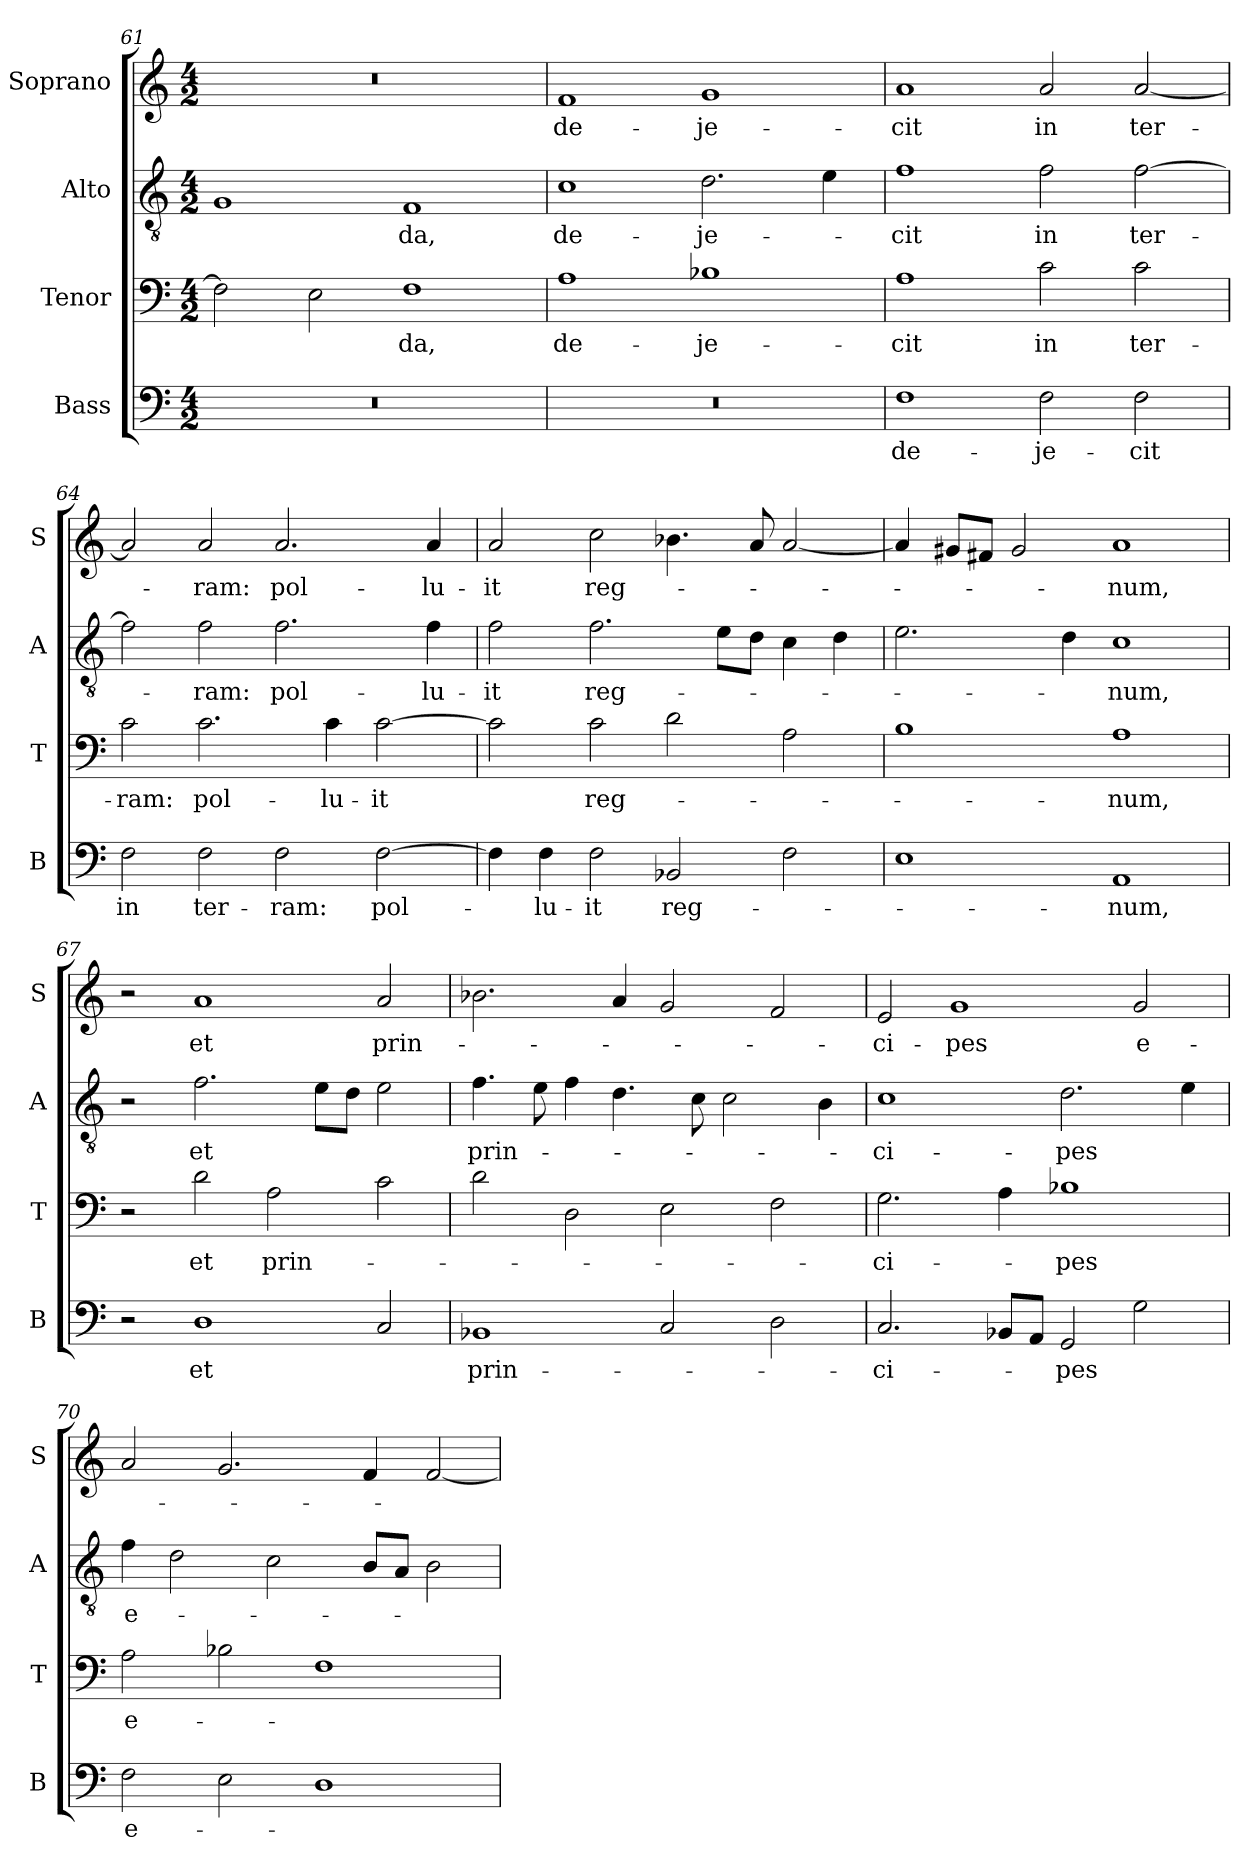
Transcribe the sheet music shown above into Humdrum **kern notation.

**kern	**text	**kern	**text	**kern	**text	**kern	**text
*part4	*part4	*part3	*part3	*part2	*part2	*part1	*part1
*staff4	*staff4	*staff3	*staff3	*staff2	*staff2	*staff1	*staff1
*I"Bass	*	*I"Tenor	*	*I"Alto	*	*I"Soprano	*
*I'B	*	*I'T	*	*I'A	*	*I'S	*
!!LO:LB:g=z
*clefF4	*	*clefF4	*	*clefGv2	*	*clefG2	*
*k[]	*	*k[]	*	*k[]	*	*k[]	*
*C:	*	*C:	*	*C:	*	*C:	*
*M4/2	*	*M4/2	*	*M4/2	*	*M4/2	*
=61	=61	=61	=61	=61	=61	=61	=61
0r	.	2F\]	.	1G	.	0r	.
.	.	2E\	.	.	.	.	.
!	!	!	!LO:LY:b	!	!LO:LY:b	!	!
.	.	1F	-da,	1F	-da,	.	.
=62	=62	=62	=62	=62	=62	=62	=62
!	!	!	!LO:LY:b	!	!LO:LY:b	!	!LO:LY:b
0r	.	1A	de-	1c	de-	1f	de-
!	!	!	!LO:LY:b	!	!LO:LY:b	!	!LO:LY:b
.	.	1B-X	-je-	2.d\	-je-	1g	-je-
.	.	.	.	4e\	.	.	.
=63	=63	=63	=63	=63	=63	=63	=63
!	!LO:LY:b	!	!LO:LY:b	!	!LO:LY:b	!	!LO:LY:b
1F	de-	1A	-cit	1f	-cit	1a	-cit
!	!LO:LY:b	!	!LO:LY:b	!	!LO:LY:b	!	!LO:LY:b
2F\	-je-	2c\	in	2f\	in	2a/	in
!	!LO:LY:b	!	!LO:LY:b	!	!LO:LY:b	!	!LO:LY:b
2F\	-cit	2c\	ter-	[2f\	ter-	[2a/	ter-
=64	=64	=64	=64	=64	=64	=64	=64
!	!LO:LY:b	!	!LO:LY:b	!	!	!	!
2F\	in	2c\	-ram:	2f\]	.	2a/]	.
!	!LO:LY:b	!	!LO:LY:b	!	!LO:LY:b	!	!LO:LY:b
2F\	ter-	2.c\	pol-	2f\	-ram:	2a/	-ram:
!	!LO:LY:b	!	!	!	!LO:LY:b	!	!LO:LY:b
2F\	-ram:	.	.	2.f\	pol-	2.a/	pol-
!	!	!	!LO:LY:b	!	!	!	!
.	.	4c\	-lu-	.	.	.	.
!	!LO:LY:b	!	!LO:LY:b	!	!	!	!
[2F\	pol-	[2c\	-it	.	.	.	.
!	!	!	!	!	!LO:LY:b	!	!LO:LY:b
.	.	.	.	4f\	-lu-	4a/	-lu-
=65	=65	=65	=65	=65	=65	=65	=65
!	!	!	!	!	!LO:LY:b	!	!LO:LY:b
4F\]	.	2c\]	.	2f\	-it	2a/	-it
!	!LO:LY:b	!	!	!	!	!	!
4F\	-lu-	.	.	.	.	.	.
!	!LO:LY:b	!	!LO:LY:b	!	!LO:LY:b	!	!LO:LY:b
2F\	-it	2c\	reg-	2.f\	reg-	2cc\	reg-
!	!LO:LY:b	!	!	!	!	!	!
2BB-X/	reg-	2d\	.	.	.	4.b-X\	.
.	.	.	.	8e\L	.	.	.
.	.	.	.	8d\J	.	8a/	.
2F\	.	2A\	.	4c\	.	[2a/	.
.	.	.	.	4d\	.	.	.
!!LO:LB:g=z
=66	=66	=66	=66	=66	=66	=66	=66
1E	.	1B	.	2.e\	.	4a/]	.
.	.	.	.	.	.	8g#X/L	.
.	.	.	.	.	.	8f#X/J	.
.	.	.	.	.	.	2g#/	.
.	.	.	.	4d\	.	.	.
!	!LO:LY:b	!	!LO:LY:b	!	!LO:LY:b	!	!LO:LY:b
1AA	-num,	1A	-num,	1c	-num,	1a	-num,
=67	=67	=67	=67	=67	=67	=67	=67
2r	.	2r	.	2r	.	2r	.
!	!LO:LY:b	!	!LO:LY:b	!	!LO:LY:b	!	!LO:LY:b
1D	et	2d\	et	2.f\	et	1a	et
!	!	!	!LO:LY:b	!	!	!	!
.	.	2A\	prin-	.	.	.	.
.	.	.	.	8e\L	.	.	.
.	.	.	.	8d\J	.	.	.
!	!	!	!	!	!	!	!LO:LY:b
2C/	.	2c\	.	2e\	.	2a/	prin-
=68	=68	=68	=68	=68	=68	=68	=68
!	!LO:LY:b	!	!	!	!LO:LY:b	!	!
1BB-X	prin-	2d\	.	4.f\	prin-	2.b-X\	.
.	.	.	.	8e\	.	.	.
.	.	2D\	.	4f\	.	.	.
.	.	.	.	4.d\	.	4a/	.
2C/	.	2E\	.	.	.	2g/	.
.	.	.	.	8c\	.	.	.
.	.	.	.	2c\	.	.	.
2D\	.	2F\	.	.	.	2f/	.
.	.	.	.	4B\	.	.	.
=69	=69	=69	=69	=69	=69	=69	=69
!	!LO:LY:b	!	!LO:LY:b	!	!LO:LY:b	!	!LO:LY:b
2.C/	-ci-	2.G\	-ci-	1c	-ci-	2e/	-ci-
!	!	!	!	!	!	!	!LO:LY:b
.	.	.	.	.	.	1g	-pes
8BB-X/L	.	4A\	.	.	.	.	.
8AA/J	.	.	.	.	.	.	.
!	!LO:LY:b	!	!LO:LY:b	!	!LO:LY:b	!	!
2GG/	-pes	1B-X	-pes	2.d\	-pes	.	.
!	!	!	!	!	!	!	!LO:LY:b
2G\	.	.	.	.	.	2g/	e-
.	.	.	.	4e\	.	.	.
=70	=70	=70	=70	=70	=70	=70	=70
!	!LO:LY:b	!	!LO:LY:b	!	!LO:LY:b	!	!
2F\	e-	2A\	e-	4f\	e-	2a/	.
.	.	.	.	2d\	.	.	.
2E\	.	2B-X\	.	.	.	2.g/	.
.	.	.	.	2c\	.	.	.
1D	.	1F	.	.	.	.	.
.	.	.	.	8B/L	.	4f/	.
.	.	.	.	8A/J	.	.	.
.	.	.	.	2B\	.	[2f/	.
=	=	=	=	=	=	=	=
*-	*-	*-	*-	*-	*-	*-	*-
